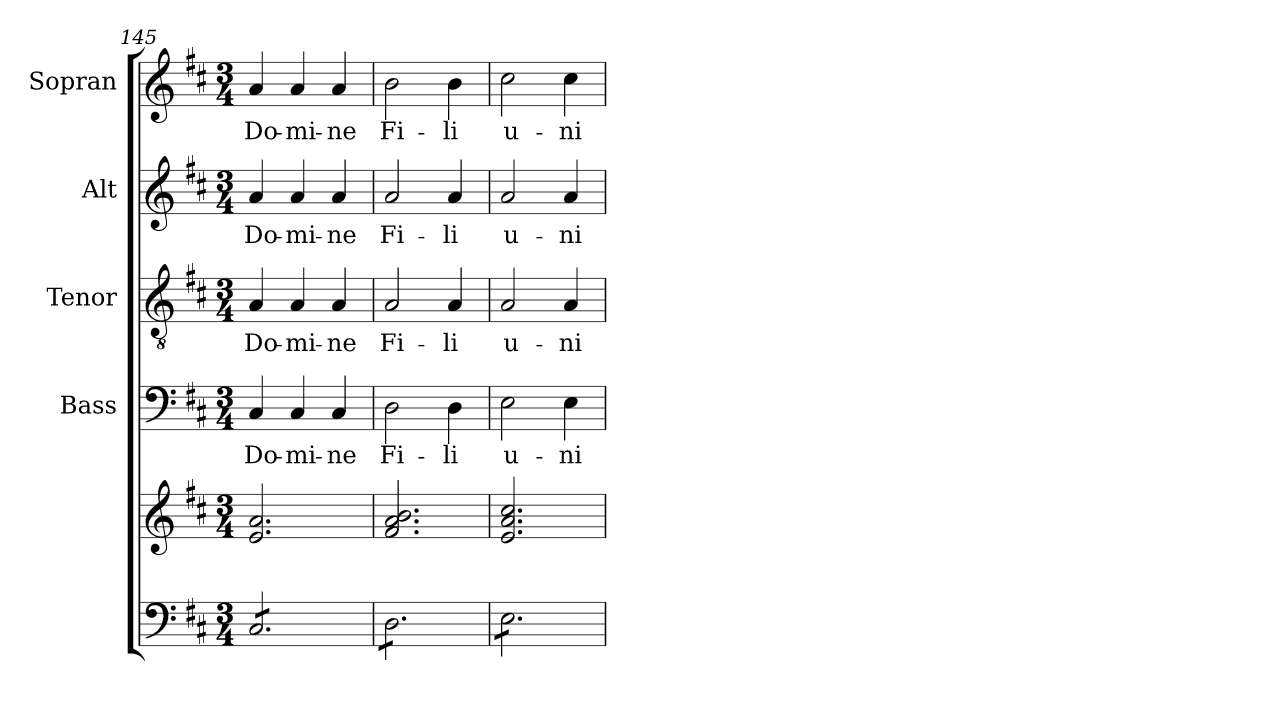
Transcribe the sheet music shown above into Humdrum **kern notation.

**kern	**kern	**kern	**text	**kern	**text	**kern	**text	**kern	**text
*part5	*part5	*part4	*part4	*part3	*part3	*part2	*part2	*part1	*part1
*staff6	*staff5	*staff4	*staff4	*staff3	*staff3	*staff2	*staff2	*staff1	*staff1
*	*	*I"Bass	*	*I"Tenor	*	*I"Alt	*	*I"Sopran	*
*	*	*I'B.	*	*I'T.	*	*I'A.	*	*I'S.	*
!!LO:PB:g=z
*clefF4	*clefG2	*clefF4	*	*clefGv2	*	*clefG2	*	*clefG2	*
*k[f#c#]	*k[f#c#]	*k[f#c#]	*	*k[f#c#]	*	*k[f#c#]	*	*k[f#c#]	*
*D:	*D:	*D:	*	*D:	*	*D:	*	*D:	*
*M3/4	*M3/4	*M3/4	*	*M3/4	*	*M3/4	*	*M3/4	*
=145	=145	=145	=145	=145	=145	=145	=145	=145	=145
!	!	!	!LO:LY:b	!	!LO:LY:b	!	!LO:LY:b	!	!LO:LY:b
*tremolo	*	*	*	*	*	*	*	*	*
8C#/L	2.e/ 2.a/	4C#/	Do-	4A/	Do-	4a/	Do-	4a/	Do-
8C#/	.	.	.	.	.	.	.	.	.
!	!	!	!LO:LY:b	!	!LO:LY:b	!	!LO:LY:b	!	!LO:LY:b
8C#/	.	4C#/	-mi-	4A/	-mi-	4a/	-mi-	4a/	-mi-
8C#/	.	.	.	.	.	.	.	.	.
!	!	!	!LO:LY:b	!	!LO:LY:b	!	!LO:LY:b	!	!LO:LY:b
8C#/	.	4C#/	-ne	4A/	-ne	4a/	-ne	4a/	-ne
8C#/J	.	.	.	.	.	.	.	.	.
=146	=146	=146	=146	=146	=146	=146	=146	=146	=146
!	!	!	!LO:LY:b	!	!LO:LY:b	!	!LO:LY:b	!	!LO:LY:b
8D\L	2.f#/ 2.a/ 2.b/	2D\	Fi-	2A/	Fi-	2a/	Fi-	2b\	Fi-
8D\	.	.	.	.	.	.	.	.	.
8D\	.	.	.	.	.	.	.	.	.
8D\	.	.	.	.	.	.	.	.	.
!	!	!	!LO:LY:b	!	!LO:LY:b	!	!LO:LY:b	!	!LO:LY:b
8D\	.	4D\	-li	4A/	-li	4a/	-li	4b\	-li
8D\J	.	.	.	.	.	.	.	.	.
=147	=147	=147	=147	=147	=147	=147	=147	=147	=147
!	!	!	!LO:LY:b	!	!LO:LY:b	!	!LO:LY:b	!	!LO:LY:b
8E\L	2.e/ 2.a/ 2.cc#/	2E\	u-	2A/	u-	2a/	u-	2cc#\	u-
8E\	.	.	.	.	.	.	.	.	.
8E\	.	.	.	.	.	.	.	.	.
8E\	.	.	.	.	.	.	.	.	.
!	!	!	!LO:LY:b	!	!LO:LY:b	!	!LO:LY:b	!	!LO:LY:b
8E\	.	4E\	-ni-	4A/	-ni-	4a/	-ni-	4cc#\	-ni-
8E\J	.	.	.	.	.	.	.	.	.
*Xtremolo	*	*	*	*	*	*	*	*	*
=	=	=	=	=	=	=	=	=	=
*-	*-	*-	*-	*-	*-	*-	*-	*-	*-
